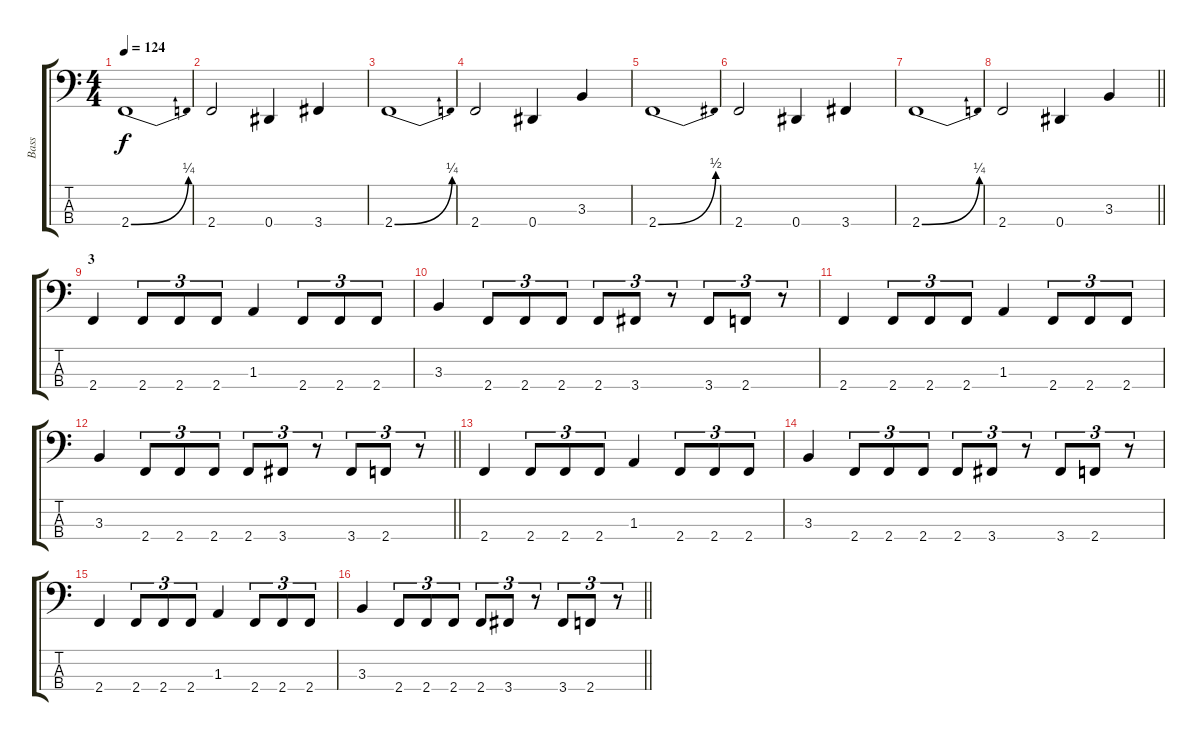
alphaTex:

\track ("Bass" "Bass") {instrument electricbassfinger}
\staff {score tabs}
\tuning (Gb2 Db2 Ab1 Eb1) {hide}
\ts (4 4)
\tempo 124
\clef f4
\ks c
2.4{be (bend 0 0 60 1)}.1{dy f} |
2.4.2 0.4.4 3.4.4 |
2.4{be (bend 0 0 60 1)}.1 |
2.4.2 0.4.4 3.3.4 |
2.4{be (bend 0 0 60 2)}.1 |
2.4.2 0.4.4 3.4.4 |
2.4{be (bend 0 0 60 1)}.1 |
\barLineRight lightlight
2.4.2 0.4.4 3.3.4 |
\section ("" "3")
2.4.4 2.4.8{tu (3 2)} 2.4.8{tu (3 2)} 2.4.8{tu (3 2)} 1.3.4 2.4.8{tu (3 2)} 2.4.8{tu (3 2)} 2.4.8{tu (3 2)} |
3.3.4 2.4.8{tu (3 2)} 2.4.8{tu (3 2)} 2.4.8{tu (3 2)} 2.4.8{tu (3 2)} 3.4.8{tu (3 2)} r.8{tu (3 2)} 3.4.8{tu (3 2)} 2.4.8{tu (3 2)} r.8{tu (3 2)} |
2.4.4 2.4.8{tu (3 2)} 2.4.8{tu (3 2)} 2.4.8{tu (3 2)} 1.3.4 2.4.8{tu (3 2)} 2.4.8{tu (3 2)} 2.4.8{tu (3 2)} |
\barLineRight lightlight
3.3.4 2.4.8{tu (3 2)} 2.4.8{tu (3 2)} 2.4.8{tu (3 2)} 2.4.8{tu (3 2)} 3.4.8{tu (3 2)} r.8{tu (3 2)} 3.4.8{tu (3 2)} 2.4.8{tu (3 2)} r.8{tu (3 2)} |
2.4.4 2.4.8{tu (3 2)} 2.4.8{tu (3 2)} 2.4.8{tu (3 2)} 1.3.4 2.4.8{tu (3 2)} 2.4.8{tu (3 2)} 2.4.8{tu (3 2)} |
3.3.4 2.4.8{tu (3 2)} 2.4.8{tu (3 2)} 2.4.8{tu (3 2)} 2.4.8{tu (3 2)} 3.4.8{tu (3 2)} r.8{tu (3 2)} 3.4.8{tu (3 2)} 2.4.8{tu (3 2)} r.8{tu (3 2)} |
2.4.4 2.4.8{tu (3 2)} 2.4.8{tu (3 2)} 2.4.8{tu (3 2)} 1.3.4 2.4.8{tu (3 2)} 2.4.8{tu (3 2)} 2.4.8{tu (3 2)} |
\barLineRight lightlight
3.3.4 2.4.8{tu (3 2)} 2.4.8{tu (3 2)} 2.4.8{tu (3 2)} 2.4.8{tu (3 2)} 3.4.8{tu (3 2)} r.8{tu (3 2)} 3.4.8{tu (3 2)} 2.4.8{tu (3 2)} r.8{tu (3 2)}
